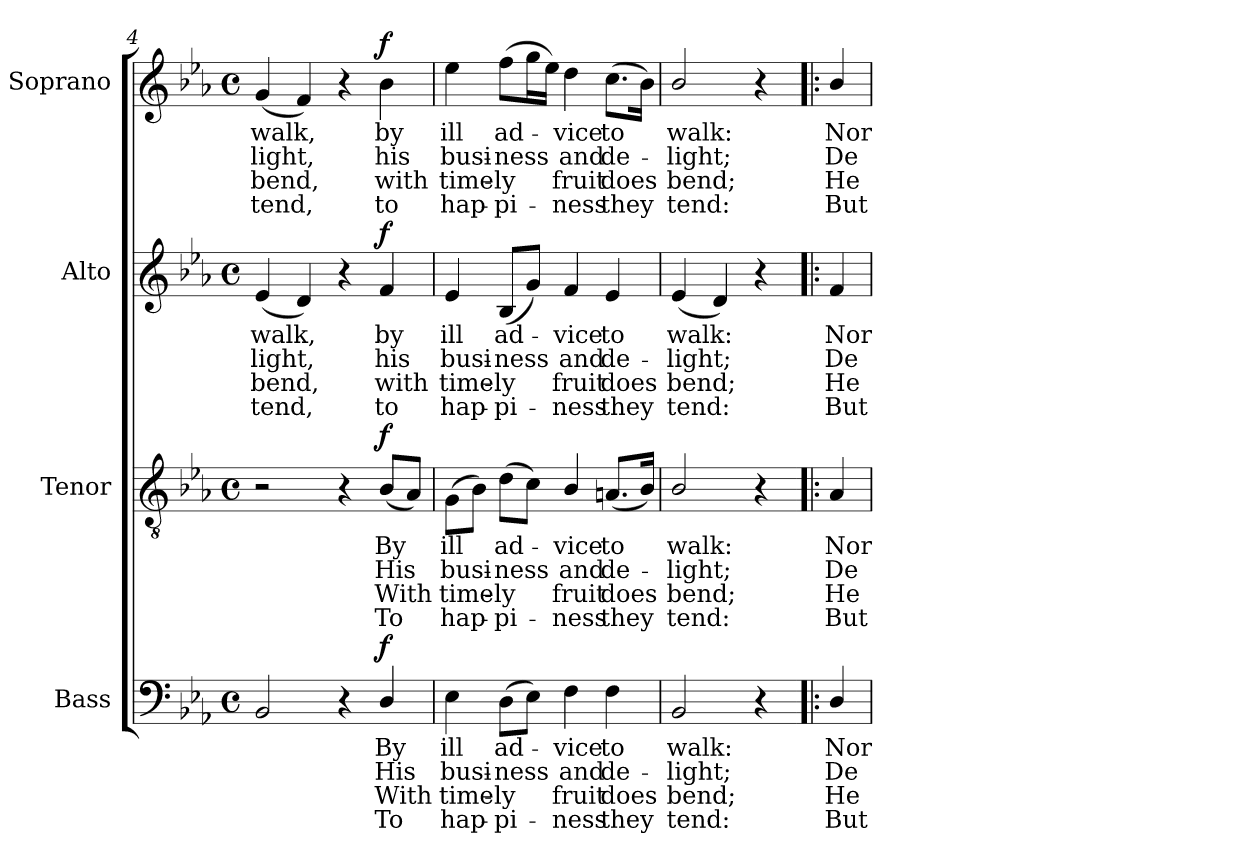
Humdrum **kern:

**kern	**text	**text	**text	**text	**dynam	**kern	**text	**text	**text	**text	**dynam	**kern	**text	**text	**text	**text	**dynam	**kern	**text	**text	**text	**text	**dynam
*part4	*part4	*part4	*part4	*part4	*part4	*part3	*part3	*part3	*part3	*part3	*part3	*part2	*part2	*part2	*part2	*part2	*part2	*part1	*part1	*part1	*part1	*part1	*part1
*staff4	*staff4	*staff4	*staff4	*staff4	*staff4	*staff3	*staff3	*staff3	*staff3	*staff3	*staff3	*staff2	*staff2	*staff2	*staff2	*staff2	*staff2	*staff1	*staff1	*staff1	*staff1	*staff1	*staff1
*I"Bass	*	*	*	*	*	*I"Tenor	*	*	*	*	*	*I"Alto	*	*	*	*	*	*I"Soprano	*	*	*	*	*
*I'B.	*	*	*	*	*	*I'T.	*	*	*	*	*	*I'A.	*	*	*	*	*	*I'S.	*	*	*	*	*
*clefF4	*	*	*	*	*	*clefGv2	*	*	*	*	*	*clefG2	*	*	*	*	*	*clefG2	*	*	*	*	*
*	*	*	*	*	*	*ITrd7c12	*	*	*	*	*	*	*	*	*	*	*	*	*	*	*	*	*
*k[b-e-a-]	*	*	*	*	*	*k[b-e-a-]	*	*	*	*	*	*k[b-e-a-]	*	*	*	*	*	*k[b-e-a-]	*	*	*	*	*
*E-:	*	*	*	*	*	*E-:	*	*	*	*	*	*E-:	*	*	*	*	*	*E-:	*	*	*	*	*
*M4/4	*	*	*	*	*	*M4/4	*	*	*	*	*	*M4/4	*	*	*	*	*	*M4/4	*	*	*	*	*
*met(c)	*	*	*	*	*	*met(c)	*	*	*	*	*	*met(c)	*	*	*	*	*	*met(c)	*	*	*	*	*
=4	=4	=4	=4	=4	=4	=4	=4	=4	=4	=4	=4	=4	=4	=4	=4	=4	=4	=4	=4	=4	=4	=4	=4
!	!	!	!	!	!	!	!	!	!	!	!	!	!LO:LY:b:color=#000000	!LO:LY:b:color=#000000	!LO:LY:b:color=#000000	!LO:LY:b:color=#000000	!	!	!	!	!	!	!
!	!	!	!	!	!	!	!	!	!	!	!	!	!	!	!	!	!	!	!LO:LY:b:color=#000000	!LO:LY:b:color=#000000	!LO:LY:b:color=#000000	!LO:LY:b:color=#000000	!
2BB-i/	.	.	.	.	.	2r	.	.	.	.	.	(4e-i/	walk,	-light,	bend,	tend,	.	(4gi/	walk,	-light,	bend,	tend,	.
.	.	.	.	.	.	.	.	.	.	.	.	4di/)	.	.	.	.	.	4fi/)	.	.	.	.	.
4r	.	.	.	.	.	4r	.	.	.	.	.	4r	.	.	.	.	.	4r	.	.	.	.	.
!	!LO:LY:b:color=#000000	!LO:LY:b:color=#000000	!LO:LY:b:color=#000000	!LO:LY:b:color=#000000	!	!	!	!	!	!	!	!	!	!	!	!	!	!	!	!	!	!	!
!	!	!	!	!	!	!	!LO:LY:b:color=#000000	!LO:LY:b:color=#000000	!LO:LY:b:color=#000000	!LO:LY:b:color=#000000	!	!	!	!	!	!	!	!	!	!	!	!	!
!	!	!	!	!	!	!	!	!	!	!	!	!	!LO:LY:b:color=#000000	!LO:LY:b:color=#000000	!LO:LY:b:color=#000000	!LO:LY:b:color=#000000	!	!	!	!	!	!	!
!	!	!	!	!	!	!	!	!	!	!	!	!	!	!	!	!	!	!	!LO:LY:b:color=#000000	!LO:LY:b:color=#000000	!LO:LY:b:color=#000000	!LO:LY:b:color=#000000	!
4Di/	By	His	With	To	f	(8BB-i/L	By	His	With	To	f	4fi/	by	his	with	to	f	4b-i\	by	his	with	to	f
.	.	.	.	.	.	8AA-i/J)	.	.	.	.	.	.	.	.	.	.	.	.	.	.	.	.	.
!!LO:LB:g=z
=5	=5	=5	=5	=5	=5	=5	=5	=5	=5	=5	=5	=5	=5	=5	=5	=5	=5	=5	=5	=5	=5	=5	=5
!	!LO:LY:b:color=#000000	!LO:LY:b:color=#000000	!LO:LY:b:color=#000000	!LO:LY:b:color=#000000	!	!	!	!	!	!	!	!	!	!	!	!	!	!	!	!	!	!	!
!	!	!	!	!	!	!	!LO:LY:b:color=#000000	!LO:LY:b:color=#000000	!LO:LY:b:color=#000000	!LO:LY:b:color=#000000	!	!	!	!	!	!	!	!	!	!	!	!	!
!	!	!	!	!	!	!	!	!	!	!	!	!	!LO:LY:b:color=#000000	!LO:LY:b:color=#000000	!LO:LY:b:color=#000000	!LO:LY:b:color=#000000	!	!	!	!	!	!	!
!	!	!	!	!	!	!	!	!	!	!	!	!	!	!	!	!	!	!	!LO:LY:b:color=#000000	!LO:LY:b:color=#000000	!LO:LY:b:color=#000000	!LO:LY:b:color=#000000	!
4E-i\	ill	busi-	time-	-hap-	.	(8GGi\L	ill	busi-	time-	-hap-	.	4e-i/	ill	busi-	time-	-hap-	.	4ee-i\	ill	busi-	time-	-hap-	.
.	.	.	.	.	.	8BB-i\J)	.	.	.	.	.	.	.	.	.	.	.	.	.	.	.	.	.
!	!LO:LY:b:color=#000000	!LO:LY:b:color=#000000	!LO:LY:b:color=#000000	!LO:LY:b:color=#000000	!	!	!	!	!	!	!	!	!	!	!	!	!	!	!	!	!	!	!
!	!	!	!	!	!	!	!LO:LY:b:color=#000000	!LO:LY:b:color=#000000	!LO:LY:b:color=#000000	!LO:LY:b:color=#000000	!	!	!	!	!	!	!	!	!	!	!	!	!
!	!	!	!	!	!	!	!	!	!	!	!	!	!LO:LY:b:color=#000000	!LO:LY:b:color=#000000	!LO:LY:b:color=#000000	!LO:LY:b:color=#000000	!	!	!	!	!	!	!
!	!	!	!	!	!	!	!	!	!	!	!	!	!	!	!	!	!	!	!LO:LY:b:color=#000000	!LO:LY:b:color=#000000	!LO:LY:b:color=#000000	!LO:LY:b:color=#000000	!
(8Di\L	ad-	-ness	-ly	pi-	.	(8Di\L	ad-	-ness	-ly	pi-	.	(8B-i/L	ad-	-ness	-ly	pi-	.	(8ffi\L	ad-	-ness	-ly	pi-	.
8E-i\J)	.	.	.	.	.	8Ci\J)	.	.	.	.	.	8gi/J)	.	.	.	.	.	16ggi\L	.	.	.	.	.
.	.	.	.	.	.	.	.	.	.	.	.	.	.	.	.	.	.	16ee-i\JJ)	.	.	.	.	.
!	!LO:LY:b:color=#000000	!LO:LY:b:color=#000000	!LO:LY:b:color=#000000	!LO:LY:b:color=#000000	!	!	!	!	!	!	!	!	!	!	!	!	!	!	!	!	!	!	!
!	!	!	!	!	!	!	!LO:LY:b:color=#000000	!LO:LY:b:color=#000000	!LO:LY:b:color=#000000	!LO:LY:b:color=#000000	!	!	!	!	!	!	!	!	!	!	!	!	!
!	!	!	!	!	!	!	!	!	!	!	!	!	!LO:LY:b:color=#000000	!LO:LY:b:color=#000000	!LO:LY:b:color=#000000	!LO:LY:b:color=#000000	!	!	!	!	!	!	!
!	!	!	!	!	!	!	!	!	!	!	!	!	!	!	!	!	!	!	!LO:LY:b:color=#000000	!LO:LY:b:color=#000000	!LO:LY:b:color=#000000	!LO:LY:b:color=#000000	!
4Fi\	-vice	and	-fruit	ness	.	4BB-i/	-vice	and	-fruit	ness	.	4fi/	-vice	and	-fruit	ness	.	4ddi\	-vice	and	-fruit	ness	.
!	!LO:LY:b:color=#000000	!LO:LY:b:color=#000000	!LO:LY:b:color=#000000	!LO:LY:b:color=#000000	!	!	!	!	!	!	!	!	!	!	!	!	!	!	!	!	!	!	!
!	!	!	!	!	!	!	!LO:LY:b:color=#000000	!LO:LY:b:color=#000000	!LO:LY:b:color=#000000	!LO:LY:b:color=#000000	!	!	!	!	!	!	!	!	!	!	!	!	!
!	!	!	!	!	!	!	!	!	!	!	!	!	!LO:LY:b:color=#000000	!LO:LY:b:color=#000000	!LO:LY:b:color=#000000	!LO:LY:b:color=#000000	!	!	!	!	!	!	!
!	!	!	!	!	!	!	!	!	!	!	!	!	!	!	!	!	!	!	!LO:LY:b:color=#000000	!LO:LY:b:color=#000000	!LO:LY:b:color=#000000	!LO:LY:b:color=#000000	!
4Fi\	to	de-	does	they	.	(8.AAni/L	to	de-	does	they	.	4e-i/	to	de-	does	they	.	(8.cci\L	to	de-	does	they	.
.	.	.	.	.	.	16BB-i/Jk)	.	.	.	.	.	.	.	.	.	.	.	16b-i\Jk)	.	.	.	.	.
=6	=6	=6	=6	=6	=6	=6	=6	=6	=6	=6	=6	=6	=6	=6	=6	=6	=6	=6	=6	=6	=6	=6	=6
!	!LO:LY:b:color=#000000	!LO:LY:b:color=#000000	!LO:LY:b:color=#000000	!LO:LY:b:color=#000000	!	!	!	!	!	!	!	!	!	!	!	!	!	!	!	!	!	!	!
!	!	!	!	!	!	!	!LO:LY:b:color=#000000	!LO:LY:b:color=#000000	!LO:LY:b:color=#000000	!LO:LY:b:color=#000000	!	!	!	!	!	!	!	!	!	!	!	!	!
!	!	!	!	!	!	!	!	!	!	!	!	!	!LO:LY:b:color=#000000	!LO:LY:b:color=#000000	!LO:LY:b:color=#000000	!LO:LY:b:color=#000000	!	!	!	!	!	!	!
!	!	!	!	!	!	!	!	!	!	!	!	!	!	!	!	!	!	!	!LO:LY:b:color=#000000	!LO:LY:b:color=#000000	!LO:LY:b:color=#000000	!LO:LY:b:color=#000000	!
2BB-i/	walk:	-light;	bend;	tend:	.	2BB-i/	walk:	-light;	bend;	tend:	.	(4e-i/	walk:	-light;	bend;	tend:	.	2b-i/	walk:	-light;	bend;	tend:	.
.	.	.	.	.	.	.	.	.	.	.	.	4di/)	.	.	.	.	.	.	.	.	.	.	.
4r	.	.	.	.	.	4r	.	.	.	.	.	4r	.	.	.	.	.	4r	.	.	.	.	.
=7!|:	=7!|:	=7!|:	=7!|:	=7!|:	=7!|:	=7!|:	=7!|:	=7!|:	=7!|:	=7!|:	=7!|:	=7!|:	=7!|:	=7!|:	=7!|:	=7!|:	=7!|:	=7!|:	=7!|:	=7!|:	=7!|:	=7!|:	=7!|:
!	!LO:LY:b:color=#000000	!LO:LY:b:color=#000000	!LO:LY:b:color=#000000	!LO:LY:b:color=#000000	!	!	!	!	!	!	!	!	!	!	!	!	!	!	!	!	!	!	!
!	!	!	!	!	!	!	!LO:LY:b:color=#000000	!LO:LY:b:color=#000000	!LO:LY:b:color=#000000	!LO:LY:b:color=#000000	!	!	!	!	!	!	!	!	!	!	!	!	!
!	!	!	!	!	!	!	!	!	!	!	!	!	!LO:LY:b:color=#000000	!LO:LY:b:color=#000000	!LO:LY:b:color=#000000	!LO:LY:b:color=#000000	!	!	!	!	!	!	!
!	!	!	!	!	!	!	!	!	!	!	!	!	!	!	!	!	!	!	!LO:LY:b:color=#000000	!LO:LY:b:color=#000000	!LO:LY:b:color=#000000	!LO:LY:b:color=#000000	!
4Di/	Nor	De-	He	But	.	4AA-i/	Nor	De-	He	But	.	4fi/	Nor	De-	He	But	.	4b-i/	Nor	De-	He	But	.
=	=	=	=	=	=	=	=	=	=	=	=	=	=	=	=	=	=	=	=	=	=	=	=
*-	*-	*-	*-	*-	*-	*-	*-	*-	*-	*-	*-	*-	*-	*-	*-	*-	*-	*-	*-	*-	*-	*-	*-
